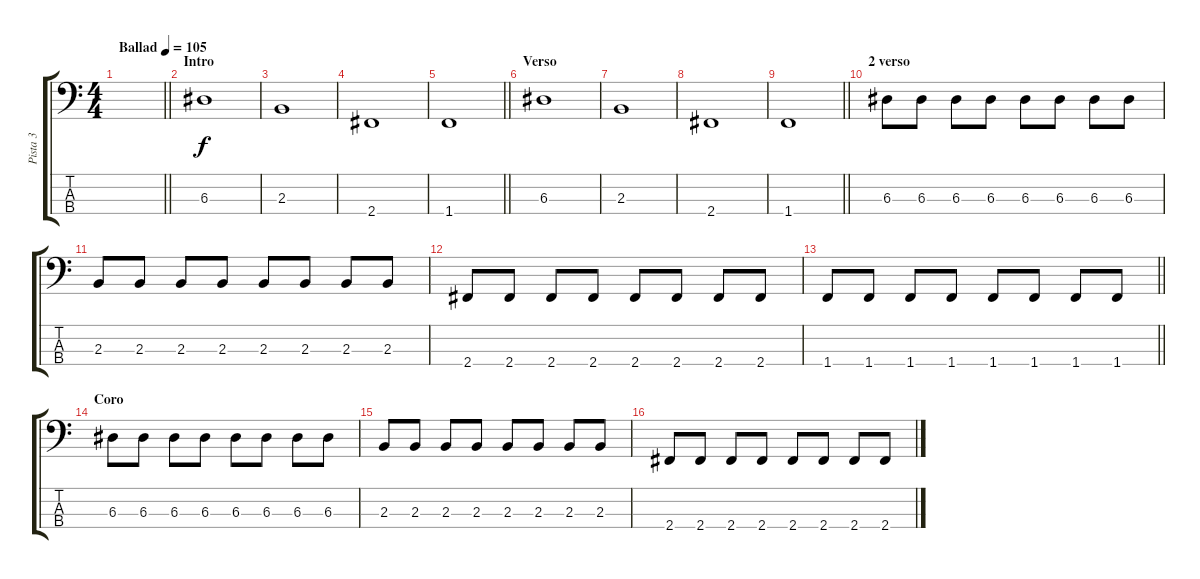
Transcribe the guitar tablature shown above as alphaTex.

\track ("Pista 3" "Pista 3") {instrument electricbassfinger}
\staff {score tabs}
\tuning (G2 D2 A1 E1) {hide}
\ts (4 4)
\tempo (105 "Ballad")
\clef f4
\barLineRight lightlight
\ks c
|
\section ("" "Intro")
6.3.1 |
2.3.1 |
2.4.1 |
\barLineRight lightlight
1.4.1 |
\section ("" "Verso")
6.3.1 |
2.3.1 |
2.4.1 |
\barLineRight lightlight
1.4.1 |
\section ("" "2 verso")
6.3.8 6.3.8 6.3.8 6.3.8 6.3.8 6.3.8 6.3.8 6.3.8 |
2.3.8 2.3.8 2.3.8 2.3.8 2.3.8 2.3.8 2.3.8 2.3.8 |
2.4.8 2.4.8 2.4.8 2.4.8 2.4.8 2.4.8 2.4.8 2.4.8 |
\barLineRight lightlight
1.4.8 1.4.8 1.4.8 1.4.8 1.4.8 1.4.8 1.4.8 1.4.8 |
\section ("" "Coro")
6.3.8 6.3.8 6.3.8 6.3.8 6.3.8 6.3.8 6.3.8 6.3.8 |
2.3.8 2.3.8 2.3.8 2.3.8 2.3.8 2.3.8 2.3.8 2.3.8 |
2.4.8 2.4.8 2.4.8 2.4.8 2.4.8 2.4.8 2.4.8 2.4.8
